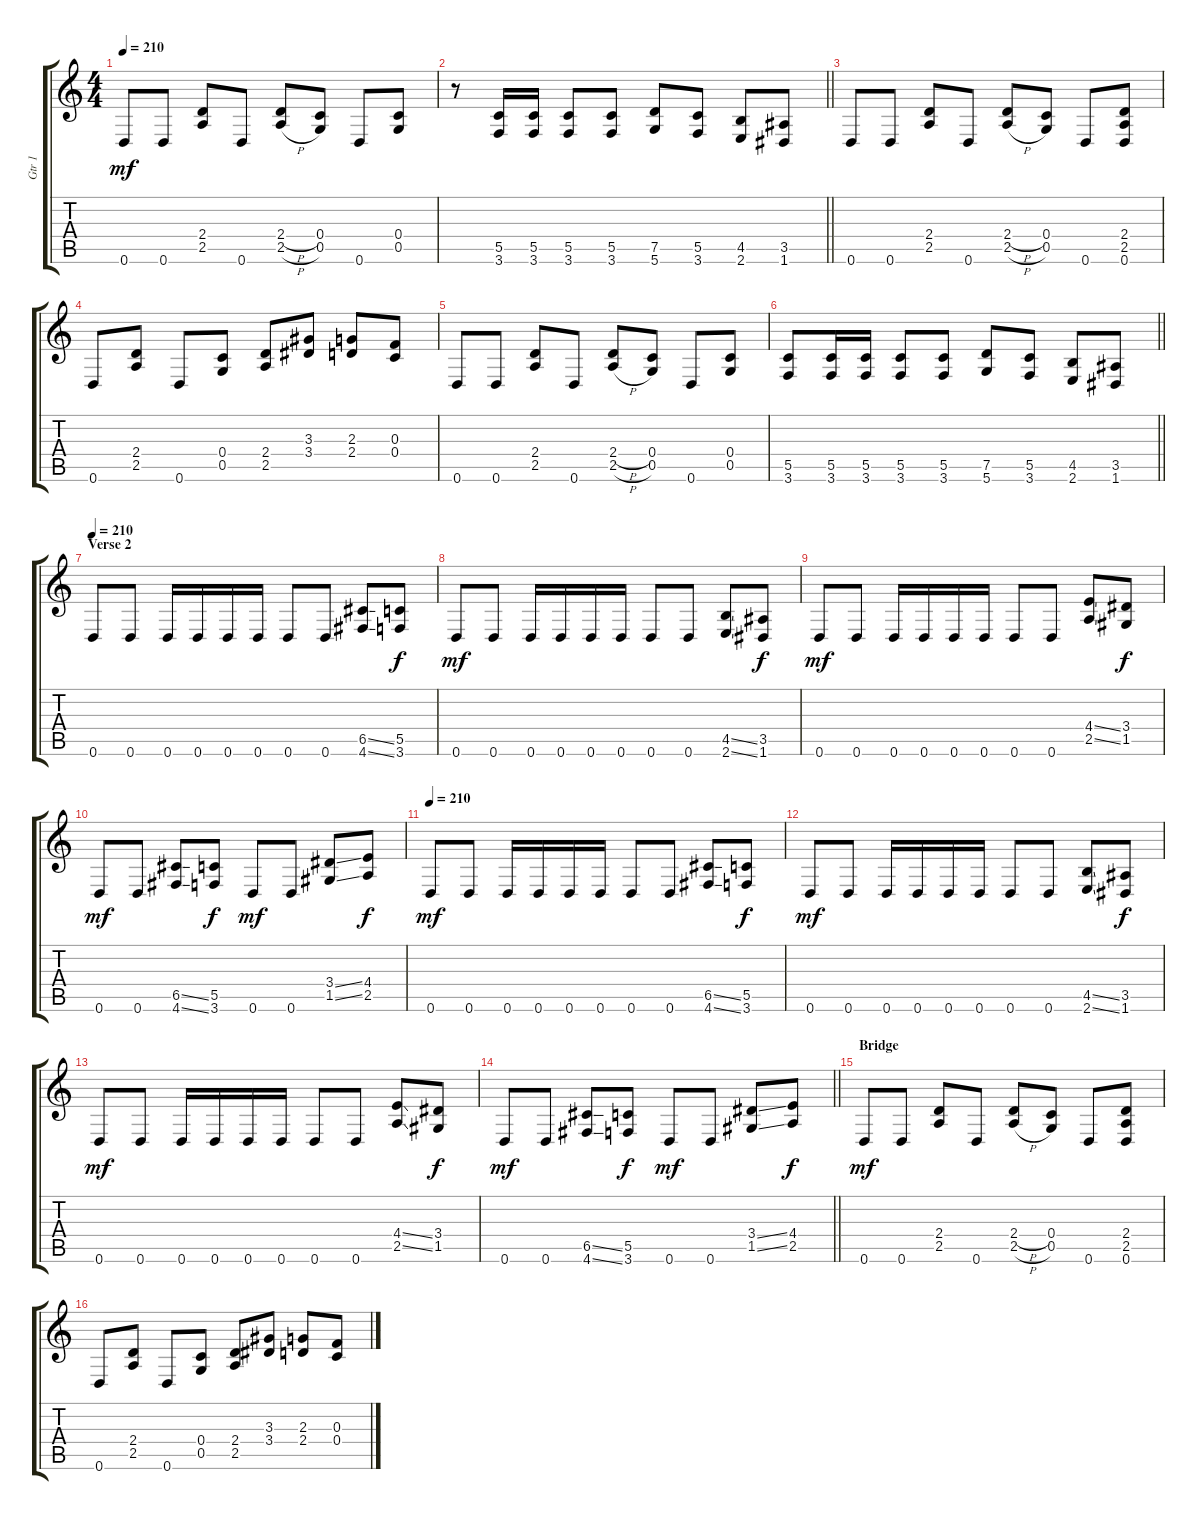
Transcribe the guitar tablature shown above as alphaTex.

\track ("Gtr 1" "Gtr 1") {instrument distortionguitar}
\staff {score tabs}
\tuning (D4 A3 F3 C3 G2 D2) {hide}
\ts (4 4)
\tempo 210
\clef g2
\ks c
0.6.8{dy mf} 0.6.8 (2.4 2.5).8 0.6.8 (2.4{h} 2.5{h}).8 (0.4 0.5).8 0.6.8 (0.4 0.5).8 |
\barLineRight lightlight
r.8 (5.5 3.6).16 (5.5 3.6).16 (5.5 3.6).8 (5.5 3.6).8 (7.5 5.6).8 (5.5 3.6).8 (4.5 2.6).8 (3.5 1.6).8 |
0.6.8 0.6.8 (2.4 2.5).8 0.6.8 (2.4{h} 2.5{h}).8 (0.4 0.5).8 0.6.8 (2.4 2.5 0.6).8 |
0.6.8 (2.4 2.5).8 0.6.8 (0.4 0.5).8 (2.4 2.5).8 (3.3 3.4).8 (2.3 2.4).8 (0.3 0.4).8 |
0.6.8 0.6.8 (2.4 2.5).8 0.6.8 (2.4{h} 2.5{h}).8 (0.4 0.5).8 0.6.8 (0.4 0.5).8 |
\barLineRight lightlight
(5.5 3.6).8 (5.5 3.6).16 (5.5 3.6).16 (5.5 3.6).8 (5.5 3.6).8 (7.5 5.6).8 (5.5 3.6).8 (4.5 2.6).8 (3.5 1.6).8 |
\section ("" "Verse 2")
\tempo 210
0.6.8 0.6.8 0.6.16 0.6.16 0.6.16 0.6.16 0.6.8 0.6.8 (6.5{ss} 4.6{ss}).8 (5.5 3.6).8{dy f} |
0.6.8{dy mf} 0.6.8 0.6.16 0.6.16 0.6.16 0.6.16 0.6.8 0.6.8 (4.5{ss} 2.6{ss}).8 (3.5 1.6).8{dy f} |
0.6.8{dy mf} 0.6.8 0.6.16 0.6.16 0.6.16 0.6.16 0.6.8 0.6.8 (4.4{ss} 2.5{ss}).8 (3.4 1.5).8{dy f} |
0.6.8{dy mf} 0.6.8 (6.5{ss} 4.6{ss}).8 (5.5 3.6).8{dy f} 0.6.8{dy mf} 0.6.8 (3.4{ss} 1.5{ss}).8 (4.4 2.5).8{dy f} |
\tempo 210
0.6.8{dy mf} 0.6.8 0.6.16 0.6.16 0.6.16 0.6.16 0.6.8 0.6.8 (6.5{ss} 4.6{ss}).8 (5.5 3.6).8{dy f} |
0.6.8{dy mf} 0.6.8 0.6.16 0.6.16 0.6.16 0.6.16 0.6.8 0.6.8 (4.5{ss} 2.6{ss}).8 (3.5 1.6).8{dy f} |
0.6.8{dy mf} 0.6.8 0.6.16 0.6.16 0.6.16 0.6.16 0.6.8 0.6.8 (4.4{ss} 2.5{ss}).8 (3.4 1.5).8{dy f} |
\barLineRight lightlight
0.6.8{dy mf} 0.6.8 (6.5{ss} 4.6{ss}).8 (5.5 3.6).8{dy f} 0.6.8{dy mf} 0.6.8 (3.4{ss} 1.5{ss}).8 (4.4 2.5).8{dy f} |
\section ("" "Bridge")
0.6.8{dy mf} 0.6.8 (2.4 2.5).8 0.6.8 (2.4{h} 2.5{h}).8 (0.4 0.5).8 0.6.8 (2.4 2.5 0.6).8 |
0.6.8 (2.4 2.5).8 0.6.8 (0.4 0.5).8 (2.4 2.5).8 (3.3 3.4).8 (2.3 2.4).8 (0.3 0.4).8
